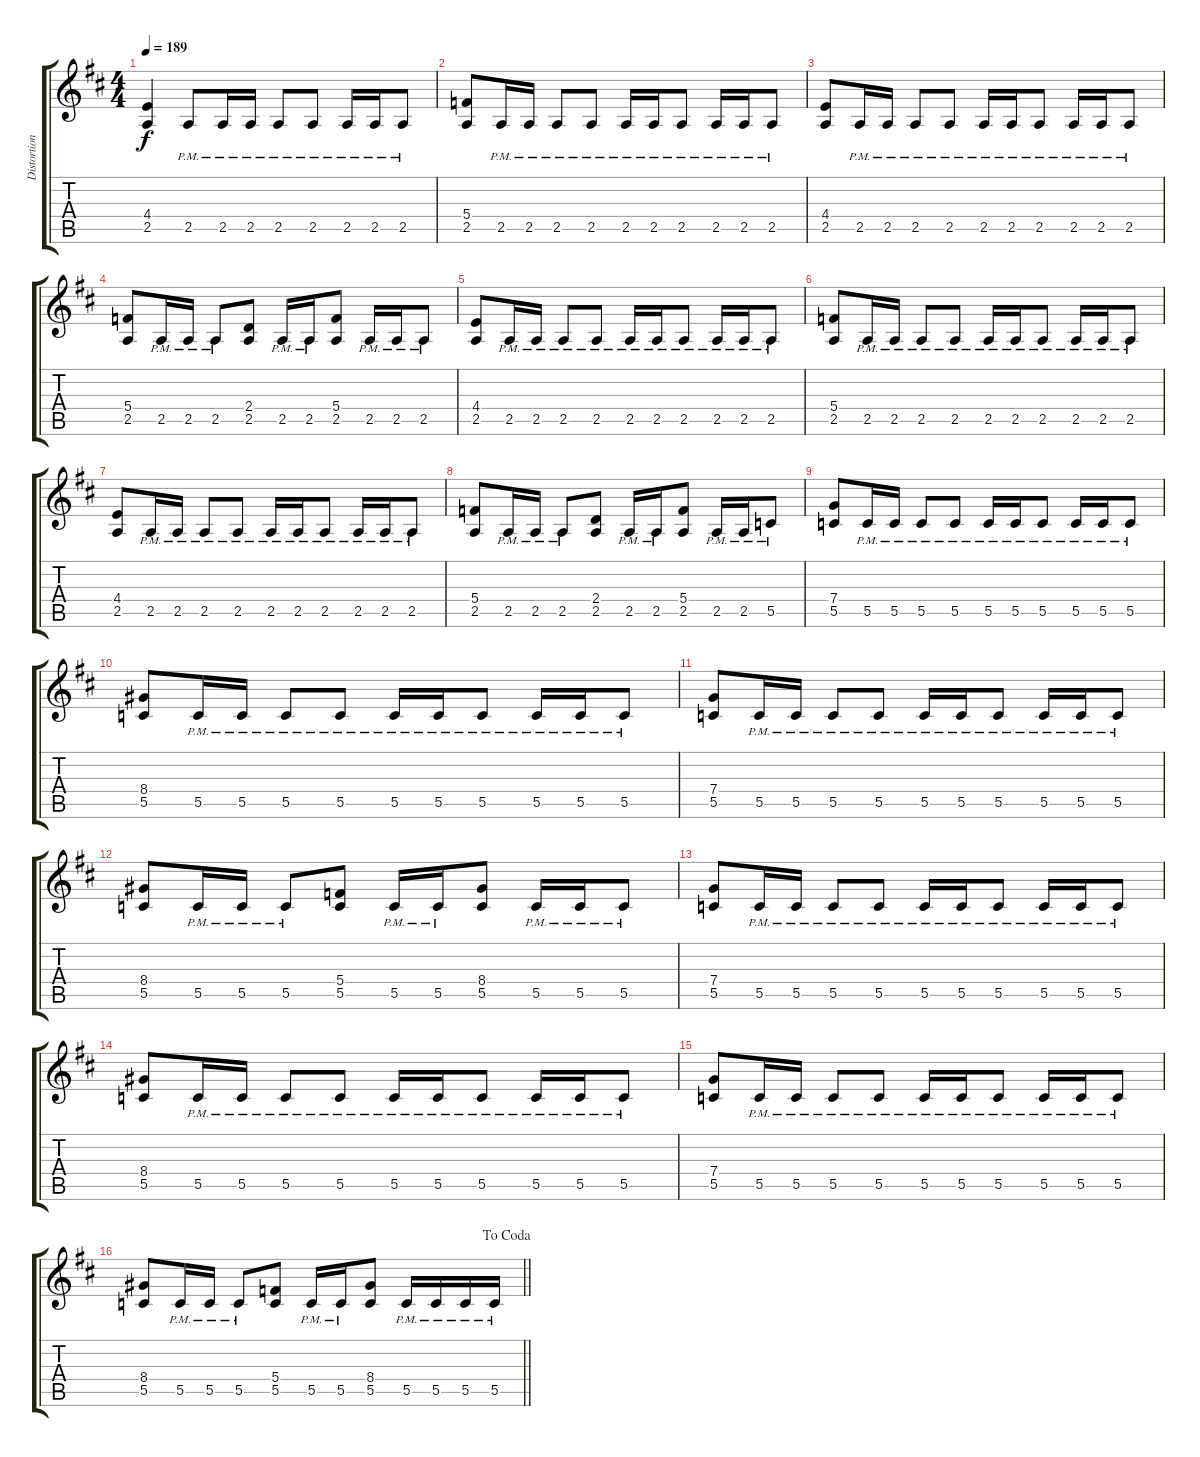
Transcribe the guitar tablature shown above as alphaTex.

\track ("Distortion Guitar" "Distortion") {instrument overdrivenguitar}
\staff {score tabs}
\tuning (D4 A3 F3 C3 G2 D2) {hide}
\ts (4 4)
\tempo 189
\clef g2
\ks d
(4.4 2.5).4{dy f instrument overdrivenguitar} 2.5{pm}.8 2.5{pm}.16 2.5{pm}.16 2.5{pm}.8 2.5{pm}.8 2.5{pm}.16 2.5{pm}.16 2.5{pm}.8 |
(5.4 2.5).8 2.5{pm}.16 2.5{pm}.16 2.5{pm}.8 2.5{pm}.8 2.5{pm}.16 2.5{pm}.16 2.5{pm}.8 2.5{pm}.16 2.5{pm}.16 2.5{pm}.8 |
(4.4 2.5).8 2.5{pm}.16 2.5{pm}.16 2.5{pm}.8 2.5{pm}.8 2.5{pm}.16 2.5{pm}.16 2.5{pm}.8 2.5{pm}.16 2.5{pm}.16 2.5{pm}.8 |
(5.4 2.5).8 2.5{pm}.16 2.5{pm}.16 2.5{pm}.8 (2.4 2.5).8 2.5{pm}.16 2.5{pm}.16 (5.4 2.5).8 2.5{pm}.16 2.5{pm}.16 2.5{pm}.8 |
(4.4 2.5).8 2.5{pm}.16 2.5{pm}.16 2.5{pm}.8 2.5{pm}.8 2.5{pm}.16 2.5{pm}.16 2.5{pm}.8 2.5{pm}.16 2.5{pm}.16 2.5{pm}.8 |
(5.4 2.5).8 2.5{pm}.16 2.5{pm}.16 2.5{pm}.8 2.5{pm}.8 2.5{pm}.16 2.5{pm}.16 2.5{pm}.8 2.5{pm}.16 2.5{pm}.16 2.5{pm}.8 |
(4.4 2.5).8 2.5{pm}.16 2.5{pm}.16 2.5{pm}.8 2.5{pm}.8 2.5{pm}.16 2.5{pm}.16 2.5{pm}.8 2.5{pm}.16 2.5{pm}.16 2.5{pm}.8 |
(5.4 2.5).8 2.5{pm}.16 2.5{pm}.16 2.5{pm}.8 (2.4 2.5).8 2.5{pm}.16 2.5{pm}.16 (5.4 2.5).8 2.5{pm}.16 2.5{pm}.16 5.5{pm}.8 |
(7.4 5.5).8 5.5{pm}.16 5.5{pm}.16 5.5{pm}.8 5.5{pm}.8 5.5{pm}.16 5.5{pm}.16 5.5{pm}.8 5.5{pm}.16 5.5{pm}.16 5.5{pm}.8 |
(8.4 5.5).8 5.5{pm}.16 5.5{pm}.16 5.5{pm}.8 5.5{pm}.8 5.5{pm}.16 5.5{pm}.16 5.5{pm}.8 5.5{pm}.16 5.5{pm}.16 5.5{pm}.8 |
(7.4 5.5).8 5.5{pm}.16 5.5{pm}.16 5.5{pm}.8 5.5{pm}.8 5.5{pm}.16 5.5{pm}.16 5.5{pm}.8 5.5{pm}.16 5.5{pm}.16 5.5{pm}.8 |
(8.4 5.5).8 5.5{pm}.16 5.5{pm}.16 5.5{pm}.8 (5.4 5.5).8 5.5{pm}.16 5.5{pm}.16 (8.4 5.5).8 5.5{pm}.16 5.5{pm}.16 5.5{pm}.8 |
(7.4 5.5).8 5.5{pm}.16 5.5{pm}.16 5.5{pm}.8 5.5{pm}.8 5.5{pm}.16 5.5{pm}.16 5.5{pm}.8 5.5{pm}.16 5.5{pm}.16 5.5{pm}.8 |
(8.4 5.5).8 5.5{pm}.16 5.5{pm}.16 5.5{pm}.8 5.5{pm}.8 5.5{pm}.16 5.5{pm}.16 5.5{pm}.8 5.5{pm}.16 5.5{pm}.16 5.5{pm}.8 |
(7.4 5.5).8 5.5{pm}.16 5.5{pm}.16 5.5{pm}.8 5.5{pm}.8 5.5{pm}.16 5.5{pm}.16 5.5{pm}.8 5.5{pm}.16 5.5{pm}.16 5.5{pm}.8 |
\jump dacoda
\barLineRight lightlight
(8.4 5.5).8 5.5{pm}.16 5.5{pm}.16 5.5{pm}.8 (5.4 5.5).8 5.5{pm}.16 5.5{pm}.16 (8.4 5.5).8 5.5{pm}.16 5.5{pm}.16 5.5{pm}.16 5.5{pm}.16
